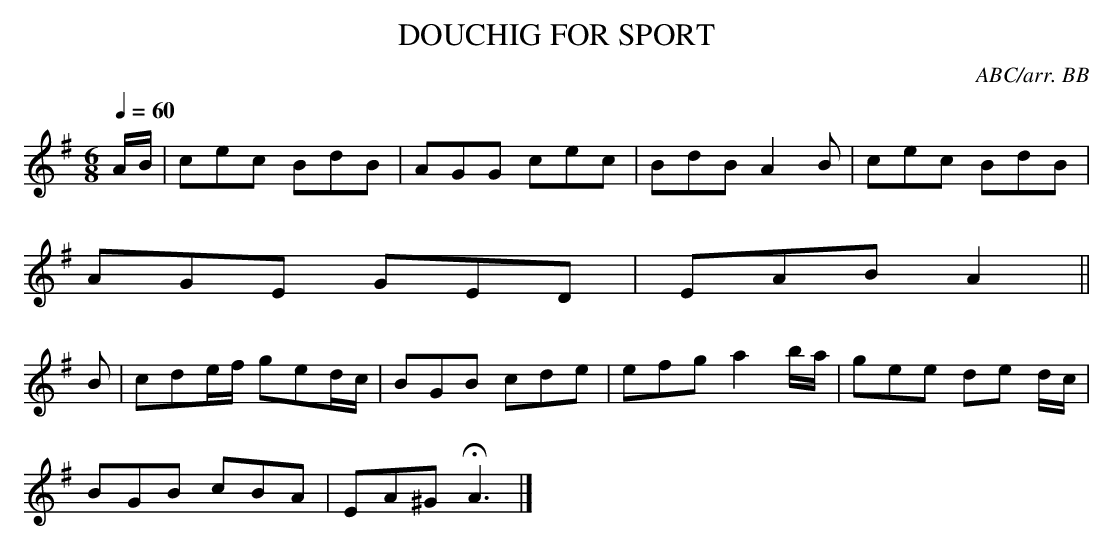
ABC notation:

X:1
T:DOUCHIG FOR SPORT
C:ABC/arr. BB
if "Douchig" is an activity, a place, or a person!
M:6/8
L:1/8
Q:1/4=60
K:Ador
A/B/|cec BdB|AGG cec|BdB A2B|cec BdB|
AGE GED|EAB A2 || % 6 measures
B|cde/f/ ged/c/|BGB cde|efg a2b/a/|gee de d/c/|
BGB cBA|EA^G HA3 |] % 6 measures
